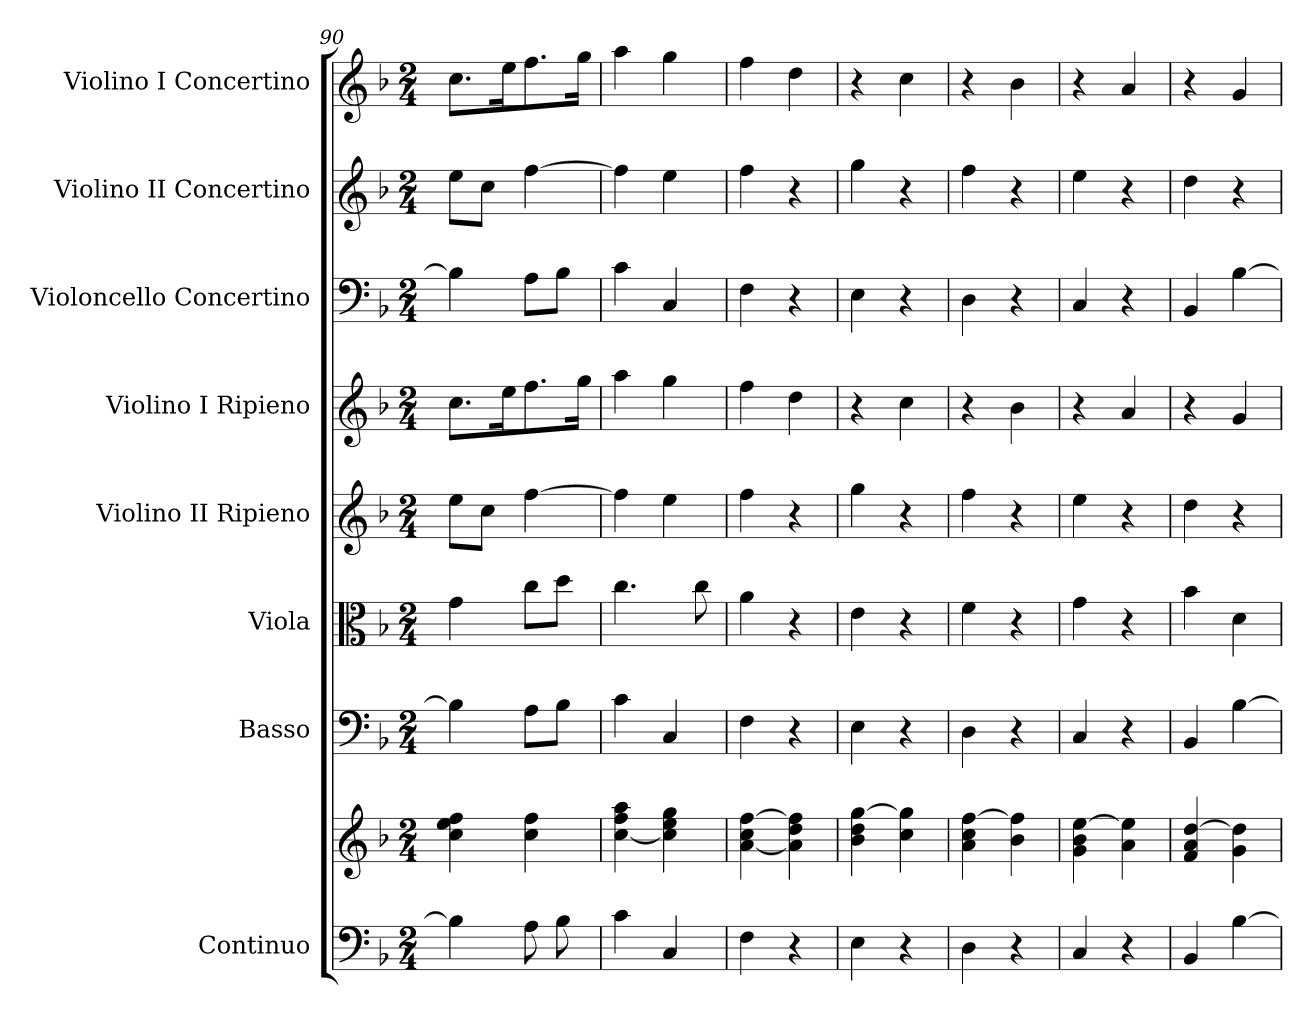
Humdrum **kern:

**kern	**kern	**kern	**kern	**kern	**kern	**kern	**kern	**kern
*part8	*part8	*part7	*part6	*part5	*part4	*part3	*part2	*part1
*staff9	*staff8	*staff7	*staff6	*staff5	*staff4	*staff3	*staff2	*staff1
*I"Continuo	*	*I"Basso	*I"Viola	*I"Violino II Ripieno	*I"Violino I Ripieno	*I"Violoncello Concertino	*I"Violino II Concertino	*I"Violino I Concertino
*	*	*	*	*	*	*I'Vc	*I'Vln	*I'Vln
*clefF4	*clefG2	*clefF4	*clefC3	*clefG2	*clefG2	*clefF4	*clefG2	*clefG2
*k[b-]	*k[b-]	*k[b-]	*k[b-]	*k[b-]	*k[b-]	*k[b-]	*k[b-]	*k[b-]
*M2/4	*M2/4	*M2/4	*M2/4	*M2/4	*M2/4	*M2/4	*M2/4	*M2/4
=90	=90	=90	=90	=90	=90	=90	=90	=90
4B-\]	4cc\ 4ee\ 4ff\	4B-\]	4g\	8ee\L	8.cc\L	4B-\]	8ee\L	8.cc\L
.	.	.	.	8cc\J	.	.	8cc\J	.
.	.	.	.	.	16ee\K	.	.	16ee\K
8A\	4cc\ 4ff\	8A\L	8cc\L	[4ff\	8.ff\	8A\L	[4ff\	8.ff\
8B-\	.	8B-\J	8dd\J	.	.	8B-\J	.	.
.	.	.	.	.	16gg\Jk	.	.	16gg\Jk
=91	=91	=91	=91	=91	=91	=91	=91	=91
4c\	[4cc\ 4ff\ 4aa\	4c\	4.cc\	4ff\]	4aa\	4c\	4ff\]	4aa\
4C/	4cc\] 4ee\ 4gg\	4C/	.	4ee\	4gg\	4C/	4ee\	4gg\
.	.	.	8cc\	.	.	.	.	.
=92	=92	=92	=92	=92	=92	=92	=92	=92
4F\	[4a\ 4cc\ [4ff\	4F\	4a\	4ff\	4ff\	4F\	4ff\	4ff\
4r	4a\] 4dd\ 4ff\]	4r	4r	4r	4dd\	4r	4r	4dd\
=93	=93	=93	=93	=93	=93	=93	=93	=93
4E\	4b-\ 4dd\ [4gg\	4E\	4e\	4gg\	4r	4E\	4gg\	4r
4r	4cc\ 4gg\]	4r	4r	4r	4cc\	4r	4r	4cc\
=94	=94	=94	=94	=94	=94	=94	=94	=94
4D\	4a\ 4cc\ [4ff\	4D\	4f\	4ff\	4r	4D\	4ff\	4r
4r	4b-\ 4ff\]	4r	4r	4r	4b-\	4r	4r	4b-\
=95	=95	=95	=95	=95	=95	=95	=95	=95
4C/	4g\ 4b-\ [4ee\	4C/	4g\	4ee\	4r	4C/	4ee\	4r
4r	4a\ 4ee\]	4r	4r	4r	4a/	4r	4r	4a/
=96	=96	=96	=96	=96	=96	=96	=96	=96
4BB-/	4f/ 4a/ [4dd/	4BB-/	4b-\	4dd\	4r	4BB-/	4dd\	4r
[4B-\	4g\ 4dd\]	[4B-\	4d\	4r	4g/	[4B-\	4r	4g/
=	=	=	=	=	=	=	=	=
*-	*-	*-	*-	*-	*-	*-	*-	*-
